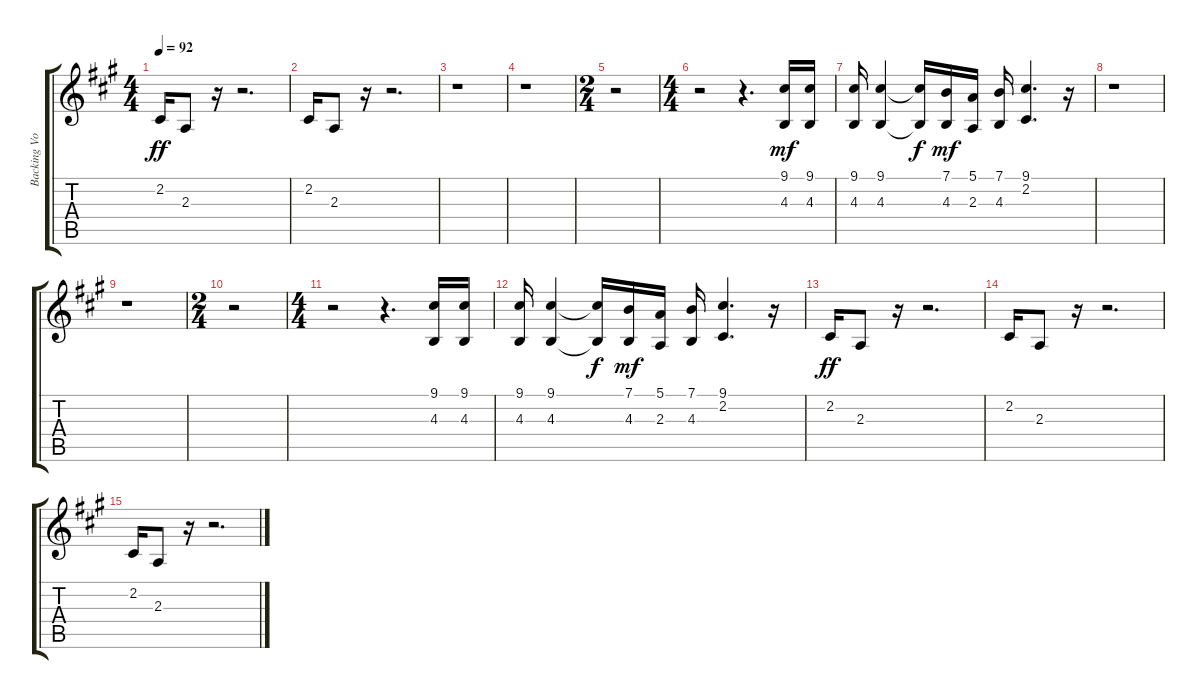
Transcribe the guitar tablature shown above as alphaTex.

\track ("Backing Vocals II" "Backing Vo") {instrument bassoon}
\staff {score tabs}
\tuning (E4 B3 G3 D3 A2 E2) {hide}
\ts (4 4)
\tempo 92
\clef g2
\ks f#minor
2.2.16{dy ff} 2.3.8 r.16 r.2{d} |
2.2.16 2.3.8 r.16 r.2{d} |
r.1 |
r.1 |
\ts (2 4)
r.2 |
\ts (4 4)
r.2 r.4{d} (9.1 4.3).16{dy mf} (9.1 4.3).16 |
(9.1 4.3).16 (9.1 4.3).4 (9.1{t} 4.3{t}).16{dy f} (7.1 4.3).16{dy mf} (5.1 2.3).16 (7.1 4.3).16 (9.1 2.2).4{d} r.16 |
r.1 |
r.1 |
\ts (2 4)
r.2 |
\ts (4 4)
r.2 r.4{d} (9.1 4.3).16 (9.1 4.3).16 |
(9.1 4.3).16 (9.1 4.3).4 (9.1{t} 4.3{t}).16{dy f} (7.1 4.3).16{dy mf} (5.1 2.3).16 (7.1 4.3).16 (9.1 2.2).4{d} r.16 |
2.2.16{dy ff} 2.3.8 r.16 r.2{d} |
2.2.16 2.3.8 r.16 r.2{d} |
2.2.16 2.3.8 r.16 r.2{d}
